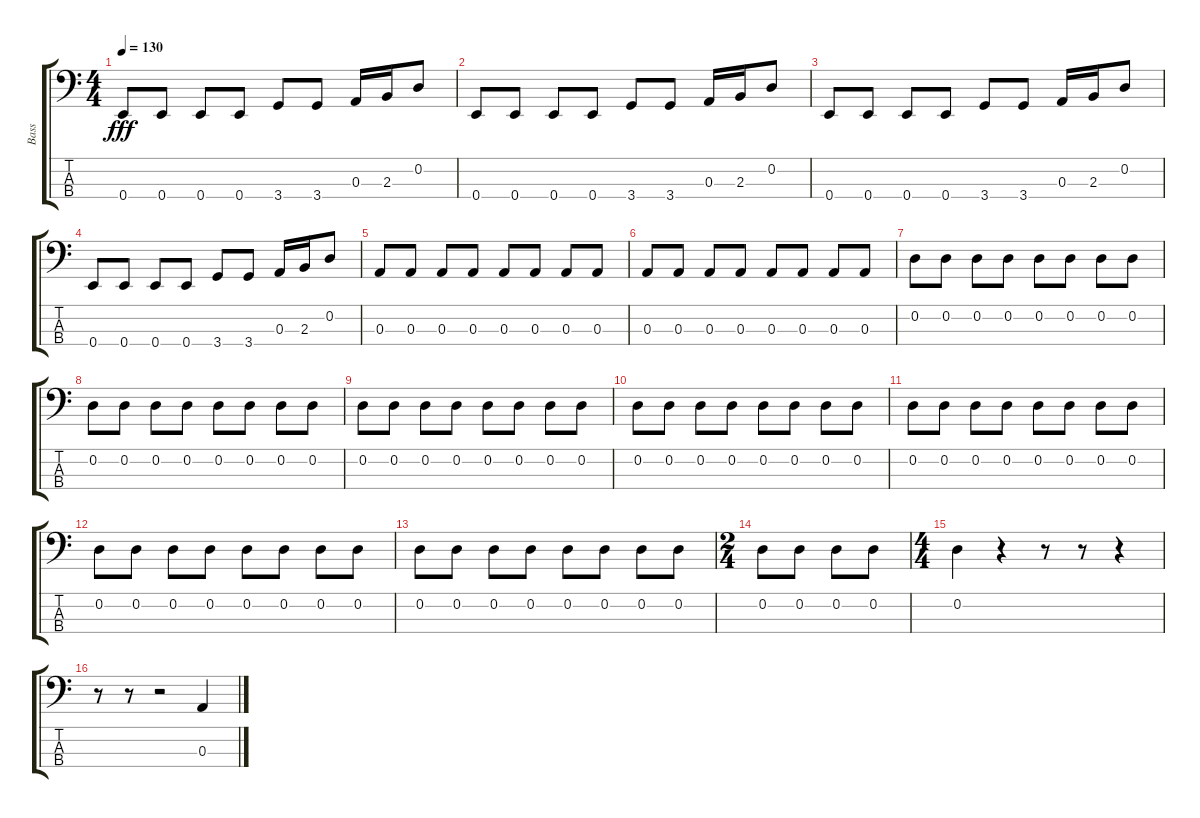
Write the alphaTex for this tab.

\track ("Bass" "Bass") {instrument electricbassfinger}
\staff {score tabs}
\tuning (G2 D2 A1 E1) {hide}
\ts (4 4)
\tempo 130
\clef f4
\ks c
0.4.8{dy fff} 0.4.8 0.4.8 0.4.8 3.4.8 3.4.8 0.3.16 2.3.16 0.2.8 |
0.4.8 0.4.8 0.4.8 0.4.8 3.4.8 3.4.8 0.3.16 2.3.16 0.2.8 |
0.4.8 0.4.8 0.4.8 0.4.8 3.4.8 3.4.8 0.3.16 2.3.16 0.2.8 |
0.4.8 0.4.8 0.4.8 0.4.8 3.4.8 3.4.8 0.3.16 2.3.16 0.2.8 |
0.3.8 0.3.8 0.3.8 0.3.8 0.3.8 0.3.8 0.3.8 0.3.8 |
0.3.8 0.3.8 0.3.8 0.3.8 0.3.8 0.3.8 0.3.8 0.3.8 |
0.2.8 0.2.8 0.2.8 0.2.8 0.2.8 0.2.8 0.2.8 0.2.8 |
0.2.8 0.2.8 0.2.8 0.2.8 0.2.8 0.2.8 0.2.8 0.2.8 |
0.2.8 0.2.8 0.2.8 0.2.8 0.2.8 0.2.8 0.2.8 0.2.8 |
0.2.8 0.2.8 0.2.8 0.2.8 0.2.8 0.2.8 0.2.8 0.2.8 |
0.2.8 0.2.8 0.2.8 0.2.8 0.2.8 0.2.8 0.2.8 0.2.8 |
0.2.8 0.2.8 0.2.8 0.2.8 0.2.8 0.2.8 0.2.8 0.2.8 |
0.2.8 0.2.8 0.2.8 0.2.8 0.2.8 0.2.8 0.2.8 0.2.8 |
\ts (2 4)
0.2.8 0.2.8 0.2.8 0.2.8 |
\ts (4 4)
0.2.4 r.4 r.8 r.8 r.4 |
r.8 r.8 r.2 0.3.4
